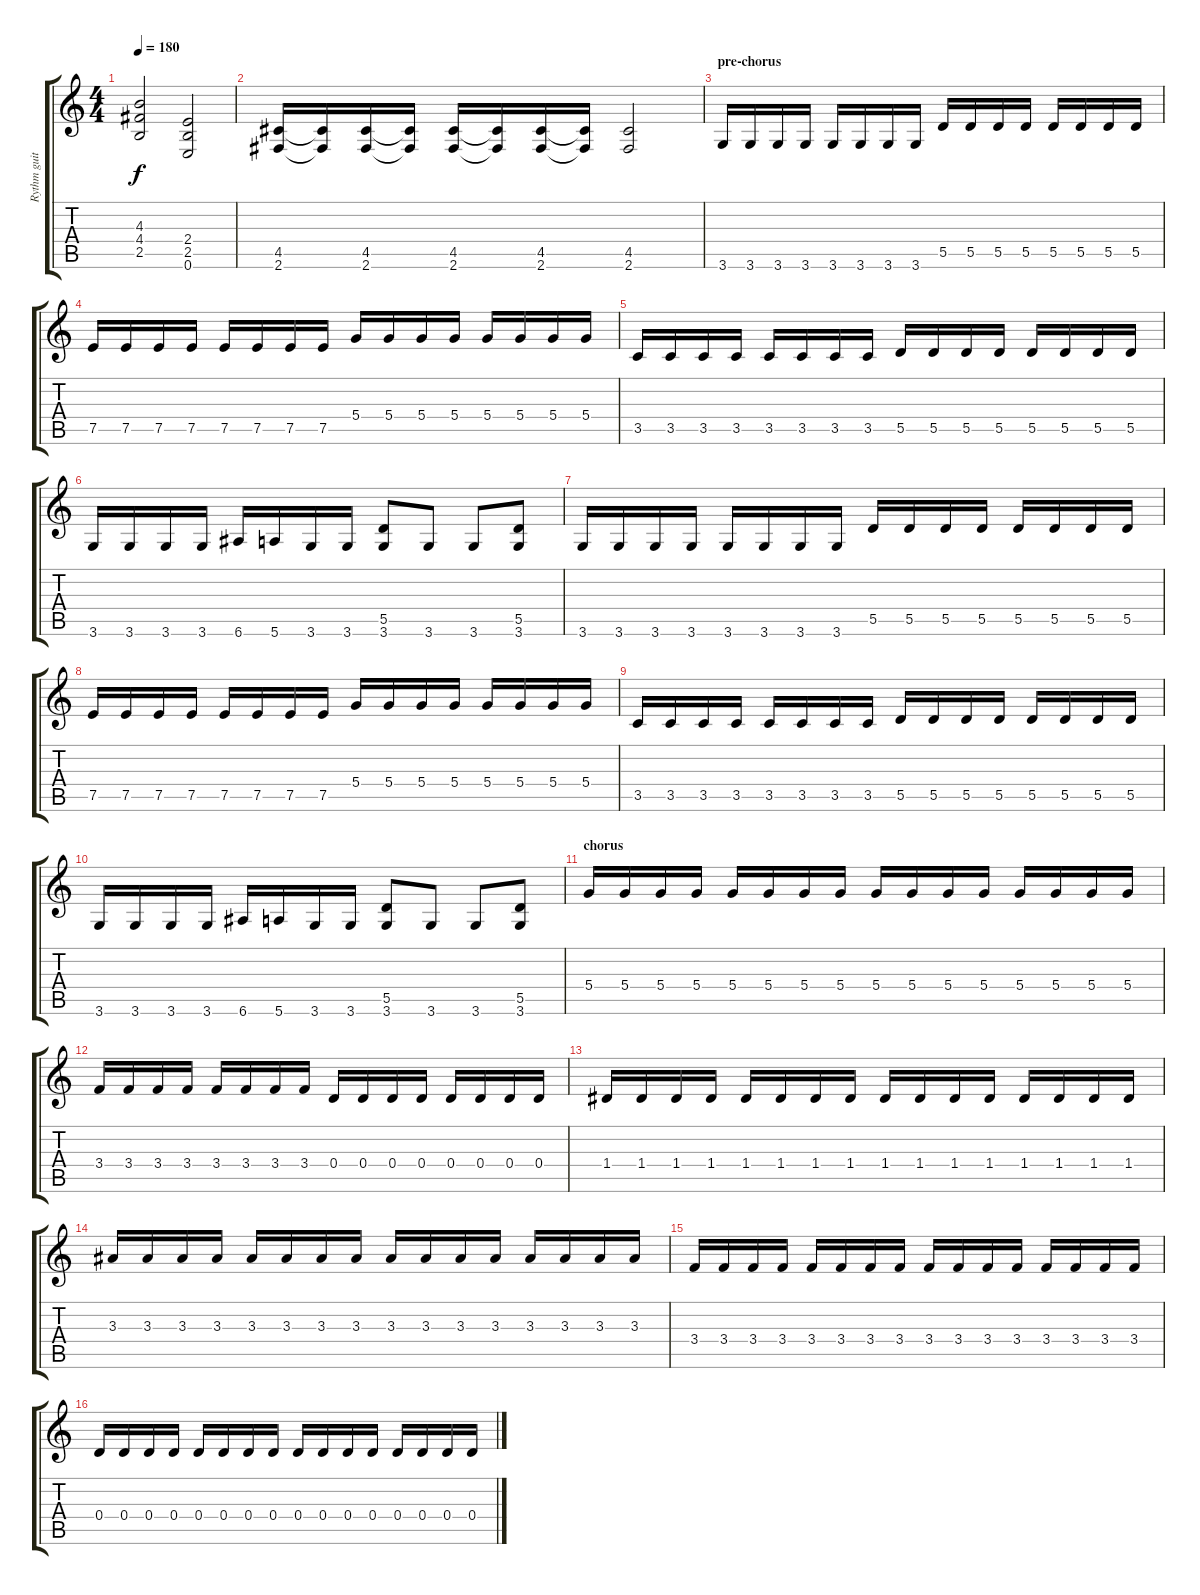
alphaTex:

\track ("Rythm guitar" "Rythm guit") {instrument distortionguitar}
\staff {score tabs}
\tuning (E4 B3 G3 D3 A2 E2) {hide}
\ts (4 4)
\tempo 180
\clef g2
\ks c
(4.3 4.4 2.5).2{dy f} (2.4 2.5 0.6).2 |
(4.5 2.6).16 (4.5{t} 2.6{t}).16 (4.5 2.6).16 (4.5{t} 2.6{t}).16 (4.5 2.6).16 (4.5{t} 2.6{t}).16 (4.5 2.6).16 (4.5{t} 2.6{t}).16 (4.5 2.6).2 |
\section ("" "pre-chorus")
3.6.16 3.6.16 3.6.16 3.6.16 3.6.16 3.6.16 3.6.16 3.6.16 5.5.16 5.5.16 5.5.16 5.5.16 5.5.16 5.5.16 5.5.16 5.5.16 |
7.5.16 7.5.16 7.5.16 7.5.16 7.5.16 7.5.16 7.5.16 7.5.16 5.4.16 5.4.16 5.4.16 5.4.16 5.4.16 5.4.16 5.4.16 5.4.16 |
3.5.16 3.5.16 3.5.16 3.5.16 3.5.16 3.5.16 3.5.16 3.5.16 5.5.16 5.5.16 5.5.16 5.5.16 5.5.16 5.5.16 5.5.16 5.5.16 |
3.6.16 3.6.16 3.6.16 3.6.16 6.6.16 5.6.16 3.6.16 3.6.16 (5.5 3.6).8 3.6.8 3.6.8 (5.5 3.6).8 |
3.6.16 3.6.16 3.6.16 3.6.16 3.6.16 3.6.16 3.6.16 3.6.16 5.5.16 5.5.16 5.5.16 5.5.16 5.5.16 5.5.16 5.5.16 5.5.16 |
7.5.16 7.5.16 7.5.16 7.5.16 7.5.16 7.5.16 7.5.16 7.5.16 5.4.16 5.4.16 5.4.16 5.4.16 5.4.16 5.4.16 5.4.16 5.4.16 |
3.5.16 3.5.16 3.5.16 3.5.16 3.5.16 3.5.16 3.5.16 3.5.16 5.5.16 5.5.16 5.5.16 5.5.16 5.5.16 5.5.16 5.5.16 5.5.16 |
3.6.16 3.6.16 3.6.16 3.6.16 6.6.16 5.6.16 3.6.16 3.6.16 (5.5 3.6).8 3.6.8 3.6.8 (5.5 3.6).8 |
\section ("" "chorus")
5.4.16 5.4.16 5.4.16 5.4.16 5.4.16 5.4.16 5.4.16 5.4.16 5.4.16 5.4.16 5.4.16 5.4.16 5.4.16 5.4.16 5.4.16 5.4.16 |
3.4.16 3.4.16 3.4.16 3.4.16 3.4.16 3.4.16 3.4.16 3.4.16 0.4.16 0.4.16 0.4.16 0.4.16 0.4.16 0.4.16 0.4.16 0.4.16 |
1.4.16 1.4.16 1.4.16 1.4.16 1.4.16 1.4.16 1.4.16 1.4.16 1.4.16 1.4.16 1.4.16 1.4.16 1.4.16 1.4.16 1.4.16 1.4.16 |
3.3.16 3.3.16 3.3.16 3.3.16 3.3.16 3.3.16 3.3.16 3.3.16 3.3.16 3.3.16 3.3.16 3.3.16 3.3.16 3.3.16 3.3.16 3.3.16 |
3.4.16 3.4.16 3.4.16 3.4.16 3.4.16 3.4.16 3.4.16 3.4.16 3.4.16 3.4.16 3.4.16 3.4.16 3.4.16 3.4.16 3.4.16 3.4.16 |
0.4.16 0.4.16 0.4.16 0.4.16 0.4.16 0.4.16 0.4.16 0.4.16 0.4.16 0.4.16 0.4.16 0.4.16 0.4.16 0.4.16 0.4.16 0.4.16
